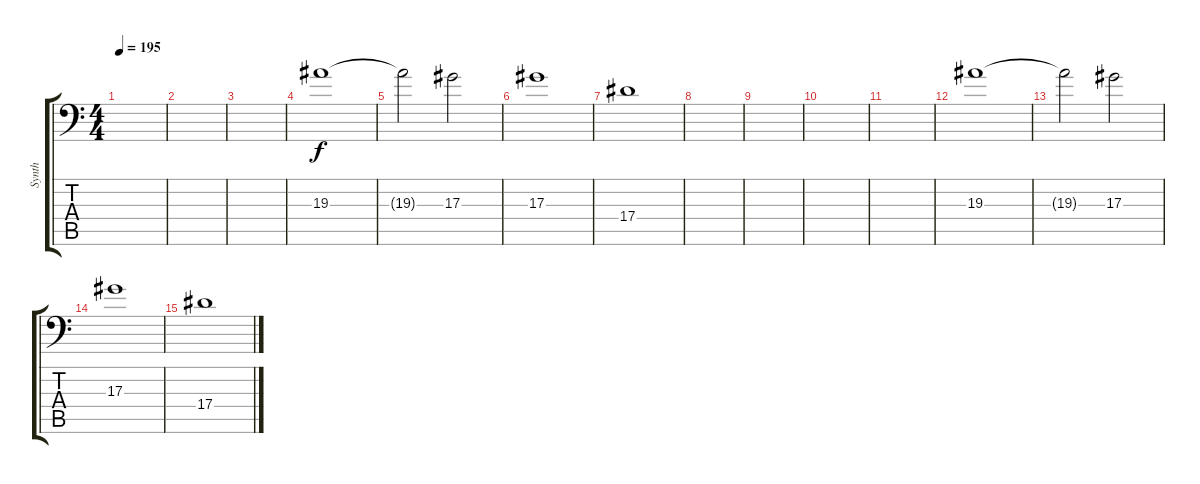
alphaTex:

\track ("Synth" "Synth") {instrument pad7halo}
\staff {score tabs}
\tuning (C4 G3 Eb3 Bb2 F2 Bb1) {hide}
\ts (4 4)
\tempo 195
\clef f4
\ks c
|
|
|
19.3.1{volume 16 instrument distortionguitar} |
19.3{t}.2 17.3.2 |
17.3.1 |
17.4.1 |
|
|
|
|
19.3.1 |
19.3{t}.2 17.3.2 |
17.3.1 |
17.4.1
